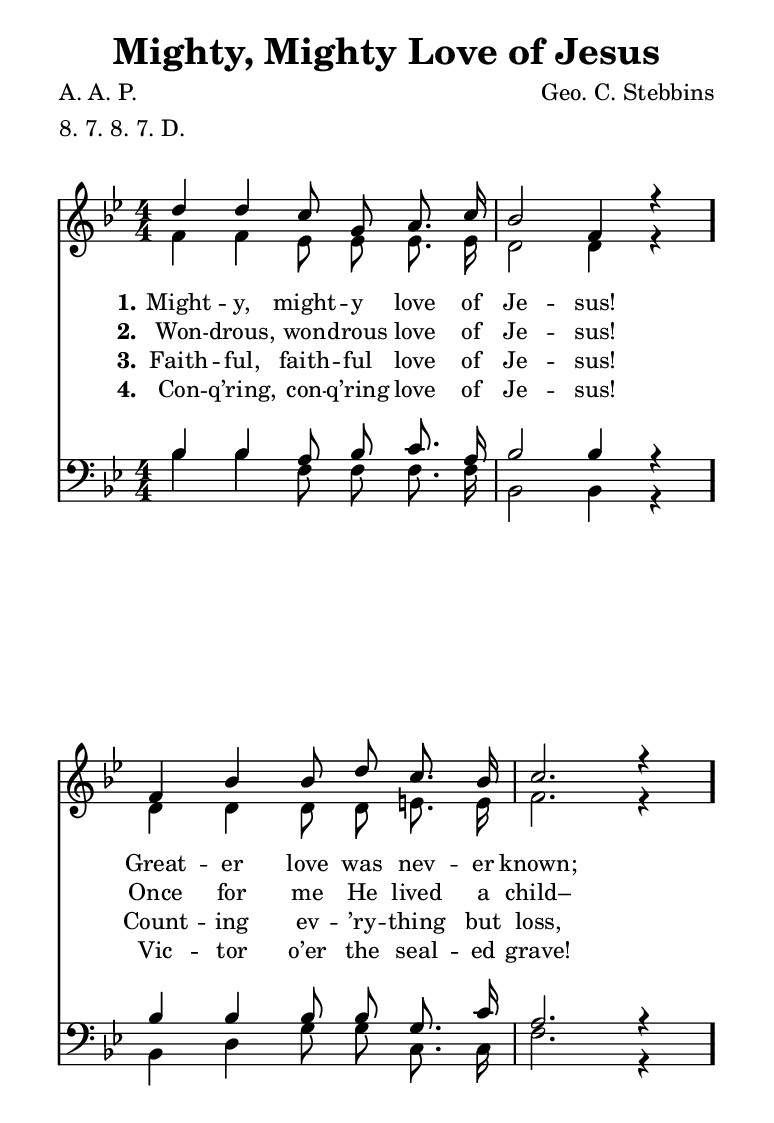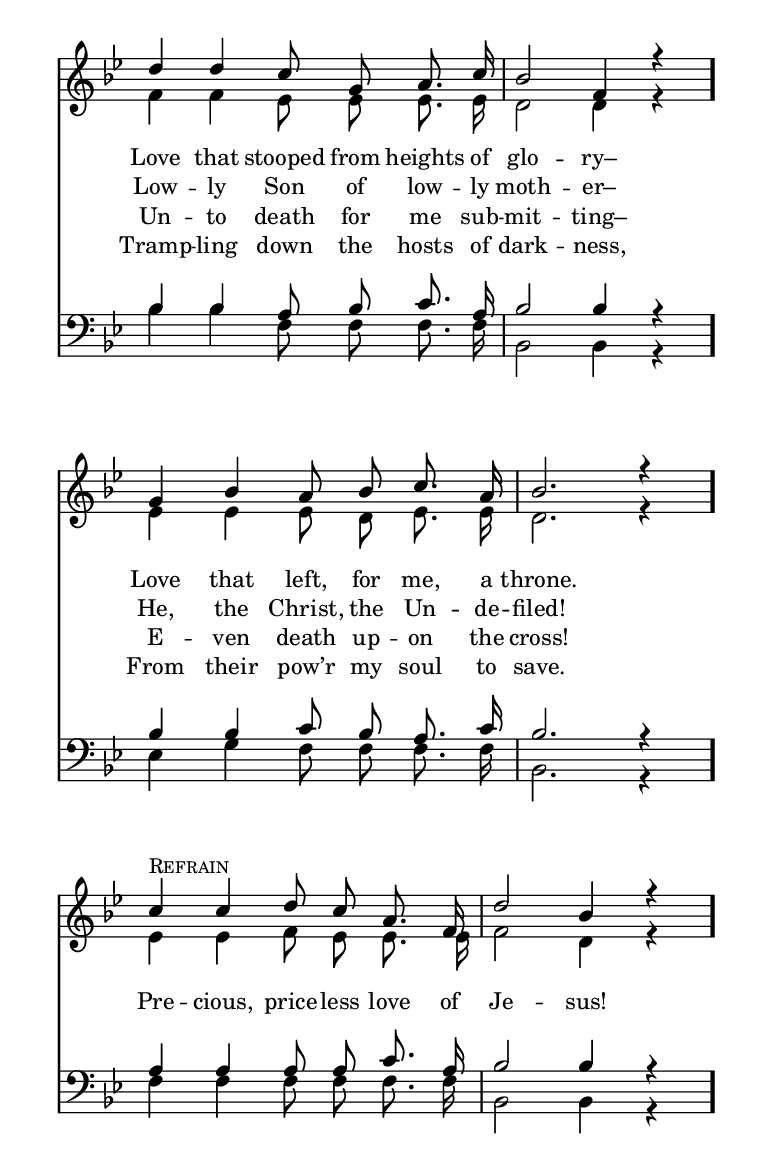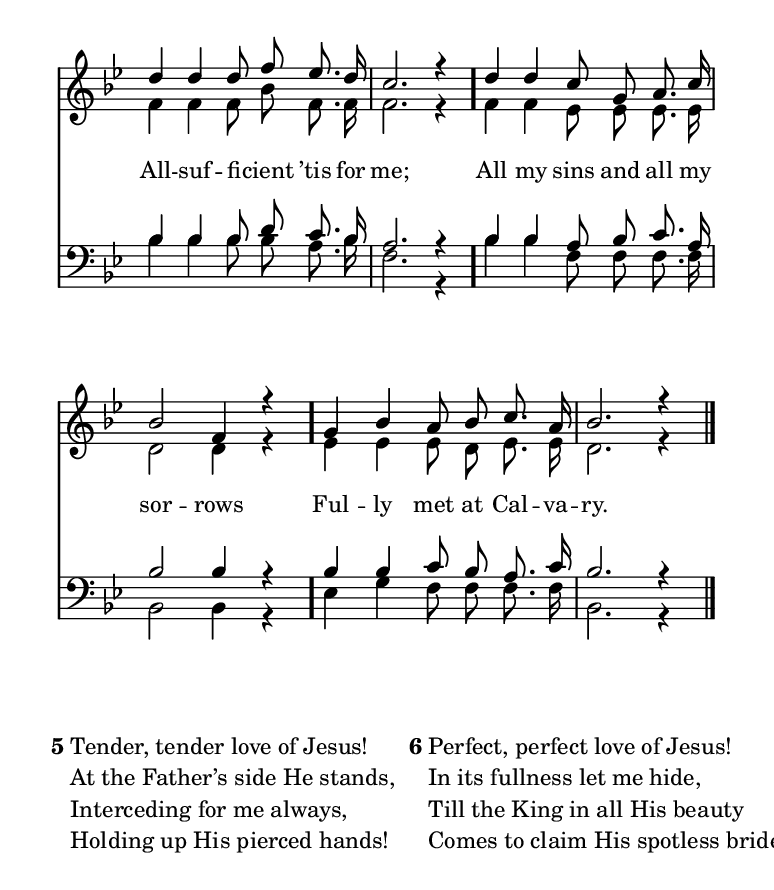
\include "common/global.ily"
\paper {
  \include "common/paper.ily"
  ragged-last-bottom = ##t
}

\header{
  hymnnumber = "240"
  title = "Mighty, Mighty Love of Jesus"
  tunename = ""
  meter = "8. 7. 8. 7. D."
  poet = "A. A. P."
  composer = "Geo. C. Stebbins"
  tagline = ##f
}

global = {
  \include "common/overrides.ily"
  \override Staff.TimeSignature.style = #'numbered
  \time 4/4
  \override Score.MetronomeMark.transparent = ##t % hide all fermata changes too
  \tempo 4=80
  \key bes \major
  \autoBeamOff
}

patternA = { c4 c c8 c c8. c16 | c2 c4 c4 }
patternB = { c4 c c8 c c8. c16 | c2. c4 }

notesSoprano = {
\global
\relative c'' {

  \changePitch \patternA { d d c g a c | bes f r }
  \changePitch \patternB { f bes bes d c bes | c r }
  \changePitch \patternA { d d c g a c | bes f r }
  \changePitch \patternB { g bes a bes c a | bes r }
  \eogbreak

  << s^\markup { \small \caps "Refrain" }
  \changePitch \patternA { c c d c a f | d' bes r } >>
  \changePitch \patternB { d d d f ees d | c r }
  \changePitch \patternA { d d c g a c | bes f r }
  \changePitch \patternB { g bes a bes c a | bes r }

  \bar "|."

}
}

notesAlto = {
\global
\relative e' {

  \changePitch \patternA { f f ees ees ees ees | d d r }
  \changePitch \patternB { d d d d e e | f r }
  \changePitch \patternA { f f ees ees ees ees | d d r }
  \changePitch \patternB { ees ees ees d ees ees | d r }

  \changePitch \patternA { ees ees f ees ees ees | f d r }
  \changePitch \patternB { f f f bes f f | f r }
  \changePitch \patternA { f f ees ees ees ees | d d r }
  \changePitch \patternB { ees ees ees d ees ees | d r }

}
}

notesTenor = {
\global
\relative a {

  \changePitch \patternA { bes bes a bes c a | bes bes r }
  \changePitch \patternB { bes bes bes bes g c | a r }
  \changePitch \patternA { bes bes a bes c a | bes bes r }
  \changePitch \patternB { bes bes c bes a c | bes r }

  \changePitch \patternA { a a a a c a | bes bes r }
  \changePitch \patternB { bes bes bes d c bes | a r }
  \changePitch \patternA { bes bes a bes c a | bes bes r }
  \changePitch \patternB { bes bes c bes a c | bes r }

}
}

notesBass = {
\global
\relative f {

  \changePitch \patternA { bes bes f f f f | bes, bes r }
  \changePitch \patternB { bes d g g c, c | f r }
  \changePitch \patternA { bes bes f f f f | bes, bes r }
  \changePitch \patternB { ees g f f f f | bes, r }

  \changePitch \patternA { f' f f f f f | bes, bes r }
  \changePitch \patternB { bes' bes bes bes a bes | f r }
  \changePitch \patternA { bes bes f f f f | bes, bes r }
  \changePitch \patternB { ees g f f f f | bes, r }

}
}

Refrain = \lyricmode {

Pre -- cious, price -- less love of Je -- sus! \bar "."
All -- suf -- fi -- cient ’tis for me; \bar "."
All my sins and all my sor -- rows \bar "."
Ful -- ly met at Cal -- va -- ry. \bar "."

}

wordsA = \lyricmode {
\set stanza = "1."

Might -- y, might -- y love of Je -- sus! \bar "."
Great -- er love was nev -- er known; \bar "."
Love that stooped from heights of glo -- ry– \bar "."
Love that left, for me, a throne. \bar "."

}

wordsB = \lyricmode {
\set stanza = "2."

Won -- drous, won -- drous love of Je -- sus!
Once for me He lived a child–
Low -- ly Son of low -- ly moth -- er–
He, the Christ, the Un -- de -- filed!

\Refrain

}

wordsC = \lyricmode {
\set stanza = "3."

Faith -- ful, faith -- ful love of Je -- sus!
Count -- ing ev -- ’ry -- thing but loss,
Un -- to death for me sub -- mit -- ting–
E -- ven death up -- on the cross!

}

wordsD = \lyricmode {
\set stanza = "4."

Con -- q’ring, con -- q’ring love of Je -- sus!
Vic -- tor o’er the seal -- ed grave!
Tramp -- ling down the hosts of dark -- ness,
From their pow’r my soul to save.

}

wordsE = \markuplist {

\line { Tender, tender love of Jesus! }
\line { At the Father’s side He stands, }
\line { Interceding for me always, }
\line { Holding up His pierced hands! }

}

wordsF = \markuplist {

\line { Perfect, perfect love of Jesus! }
\line { In its fullness let me hide, }
\line { Till the King in all His beauty }
\line { Comes to claim His spotless bride. }

}

\score {
  \context ChoirStaff <<
    \context Staff = upper <<
      \set ChoirStaff.systemStartDelimiter = #'SystemStartBar
      \context Voice  = sopranos { \voiceOne << \notesSoprano >> }
      \context Voice  = altos { \voiceTwo << \notesAlto >> }
      \context Lyrics = one   \lyricsto sopranos \wordsA
      \context Lyrics = two   \lyricsto sopranos \wordsB
      \context Lyrics = three \lyricsto sopranos \wordsC
      \context Lyrics = four  \lyricsto sopranos \wordsD
    >>
    \context Staff = men <<
      \clef bass
      \context Voice  = tenors { \voiceOne << \notesTenor >> }
      \context Voice  = basses { \voiceTwo << \notesBass >> }
    >>
  >>
  \layout {
    \include "common/layout.ily"
  }
  \midi{
    \include "common/midi.ily"
  }
}

\noPageBreak

\markup { \fill-line {
  \hspace #0.1
  \line{ \bold 5 \column { \wordsE } }
  \hspace #0.1
  \line{ \bold 6 \column { \wordsF } }
  \hspace #0.1
} }

\version "2.19.49"  % necessary for upgrading to future LilyPond versions.

% vi:set et ts=2 sw=2 ai nocindent syntax=lilypond:
